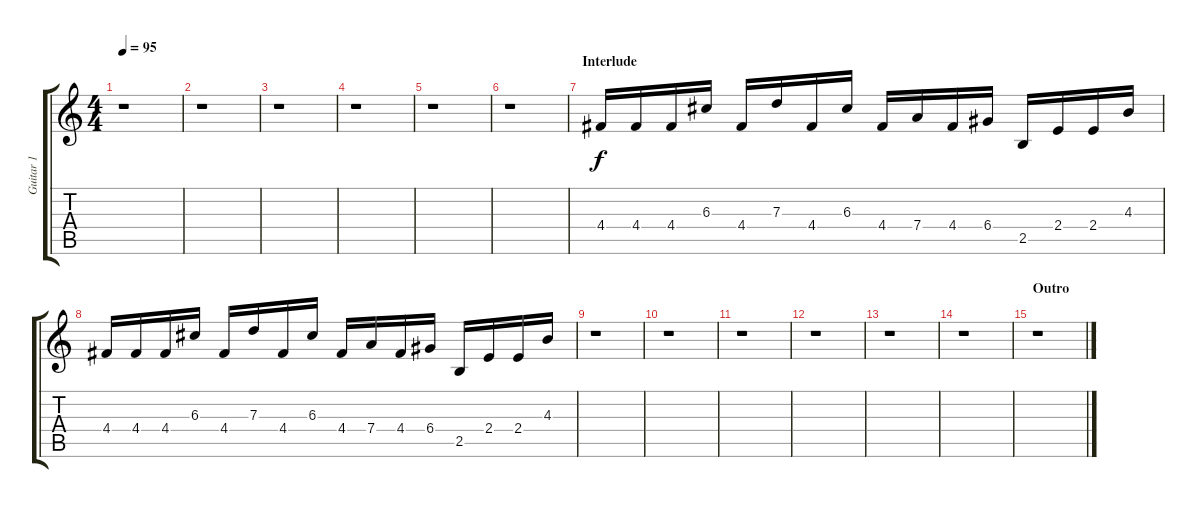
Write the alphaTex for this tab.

\track ("Guitar 1" "Guitar 1") {instrument distortionguitar}
\staff {score tabs}
\tuning (E4 B3 G3 D3 A2 E2) {hide}
\ts (4 4)
\tempo 95
\clef g2
\ks c
r.1{dy f} |
r.1 |
r.1 |
r.1 |
r.1 |
r.1 |
\section ("" "Interlude")
4.4.16{instrument electricguitarmuted} 4.4.16 4.4.16 6.3.16{instrument distortionguitar} 4.4.16{instrument electricguitarmuted} 7.3.16{instrument distortionguitar} 4.4.16{instrument electricguitarmuted} 6.3.16{instrument distortionguitar} 4.4.16{instrument electricguitarmuted} 7.4.16{instrument distortionguitar} 4.4.16{instrument electricguitarmuted} 6.4.16{instrument distortionguitar} 2.5.16{instrument electricguitarmuted} 2.4.16 2.4.16 4.3.16{instrument distortionguitar} |
4.4.16{instrument electricguitarmuted} 4.4.16 4.4.16 6.3.16{instrument distortionguitar} 4.4.16{instrument electricguitarmuted} 7.3.16{instrument distortionguitar} 4.4.16{instrument electricguitarmuted} 6.3.16{instrument distortionguitar} 4.4.16{instrument electricguitarmuted} 7.4.16{instrument distortionguitar} 4.4.16{instrument electricguitarmuted} 6.4.16{instrument distortionguitar} 2.5.16{instrument electricguitarmuted} 2.4.16 2.4.16 4.3.16{instrument distortionguitar} |
r.1 |
r.1 |
r.1 |
r.1 |
r.1 |
r.1 |
\section ("" "Outro")
r.1
